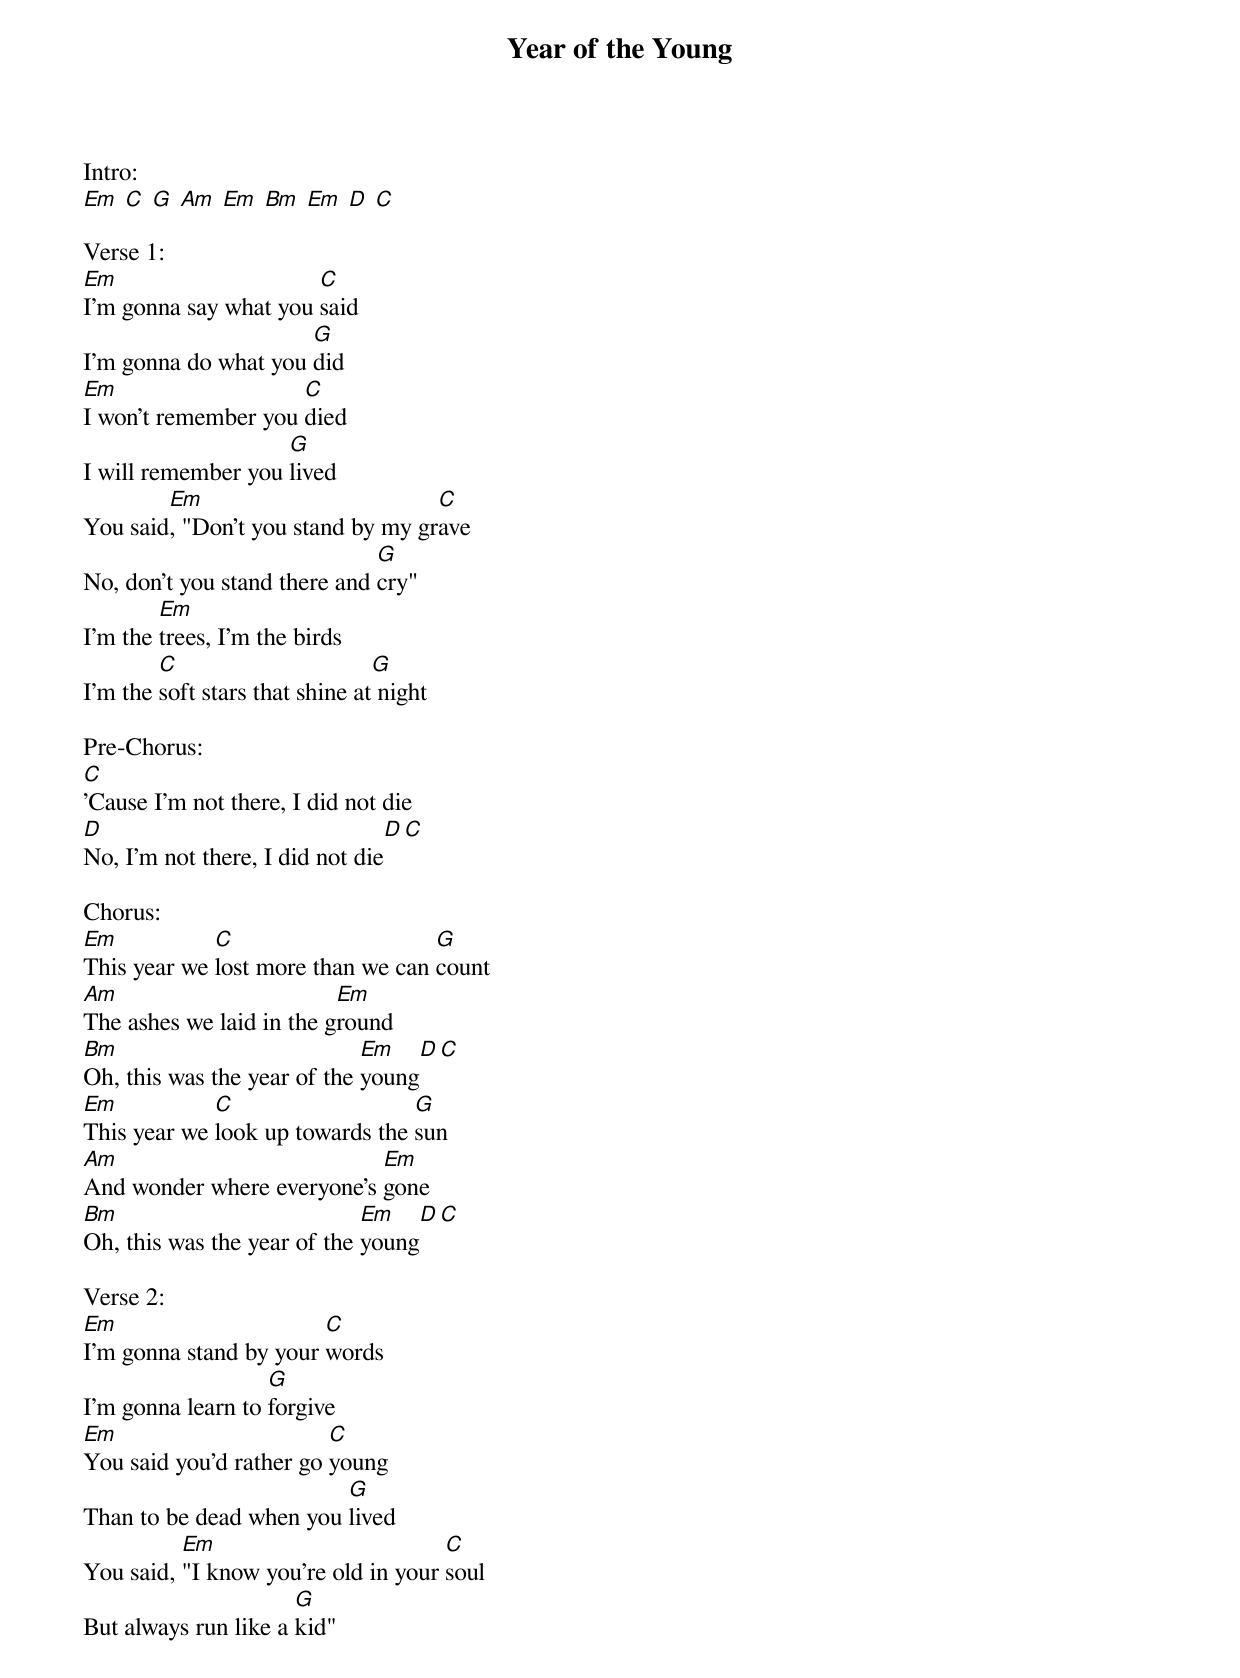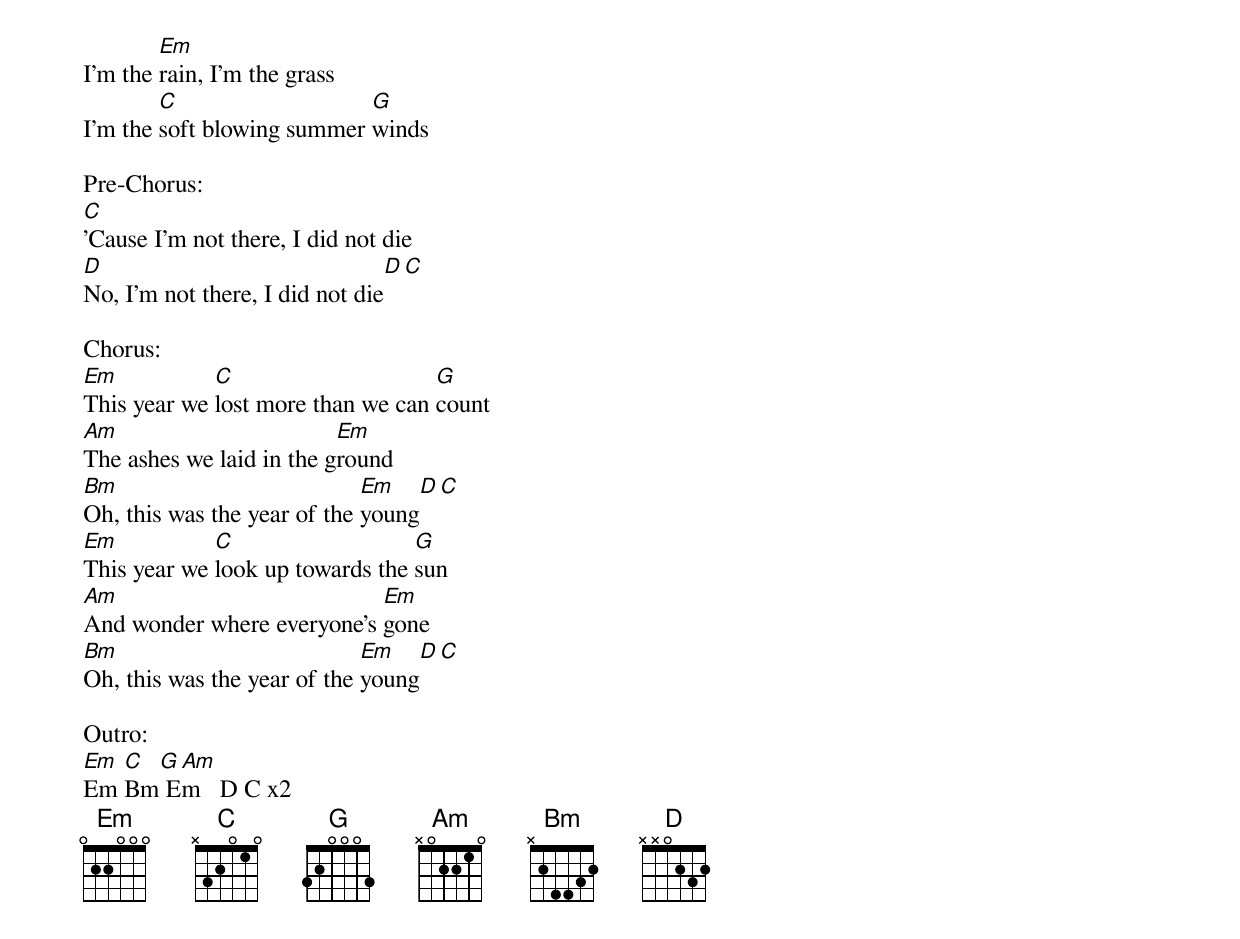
{title:Year of the Young}
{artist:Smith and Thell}
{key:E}
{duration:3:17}
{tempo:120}

Intro:
[Em] [C] [G] [Am] [Em] [Bm] [Em] [D] [C]

Verse 1:
[Em]I'm gonna say what you [C]said
I'm gonna do what you [G]did
[Em]I won't remember you [C]died
I will remember you [G]lived
You said[Em], "Don't you stand by my gr[C]ave
No, don't you stand there and [G]cry"
I'm the [Em]trees, I'm the birds
I'm the [C]soft stars that shine at[G] night

Pre-Chorus:
[C]'Cause I'm not there, I did not die
[D]No, I'm not there, I did not die[D][C]

Chorus:
[Em]This year we [C]lost more than we can [G]count
[Am]The ashes we laid in the g[Em]round
[Bm]Oh, this was the year of the [Em]young[D][C]
[Em]This year we [C]look up towards the [G]sun
[Am]And wonder where everyone's [Em]gonе
[Bm]Oh, this was the year of the [Em]young[D][C]

Verse 2:
[Em]I'm gonna stand by your [C]words
I'm gonna learn to [G]forgive
[Em]You said you'd rather go [C]young
Than to be dead when you [G]lived
You said, [Em]"I know you're old in your [C]soul
But always run like a [G]kid"
I'm the [Em]rain, I'm the grass
I'm the [C]soft blowing summer [G]winds

Pre-Chorus:
[C]'Cause I'm not there, I did not die
[D]No, I'm not there, I did not die[D][C]

Chorus:
[Em]This year we [C]lost more than we can [G]count
[Am]The ashes we laid in the g[Em]round
[Bm]Oh, this was the year of the [Em]young[D][C]
[Em]This year we [C]look up towards the [G]sun
[Am]And wonder where everyone's [Em]gonе
[Bm]Oh, this was the year of the [Em]young[D][C]

Outro:
[Em]Em [C]Bm[G] E[Am]m   D C x2
